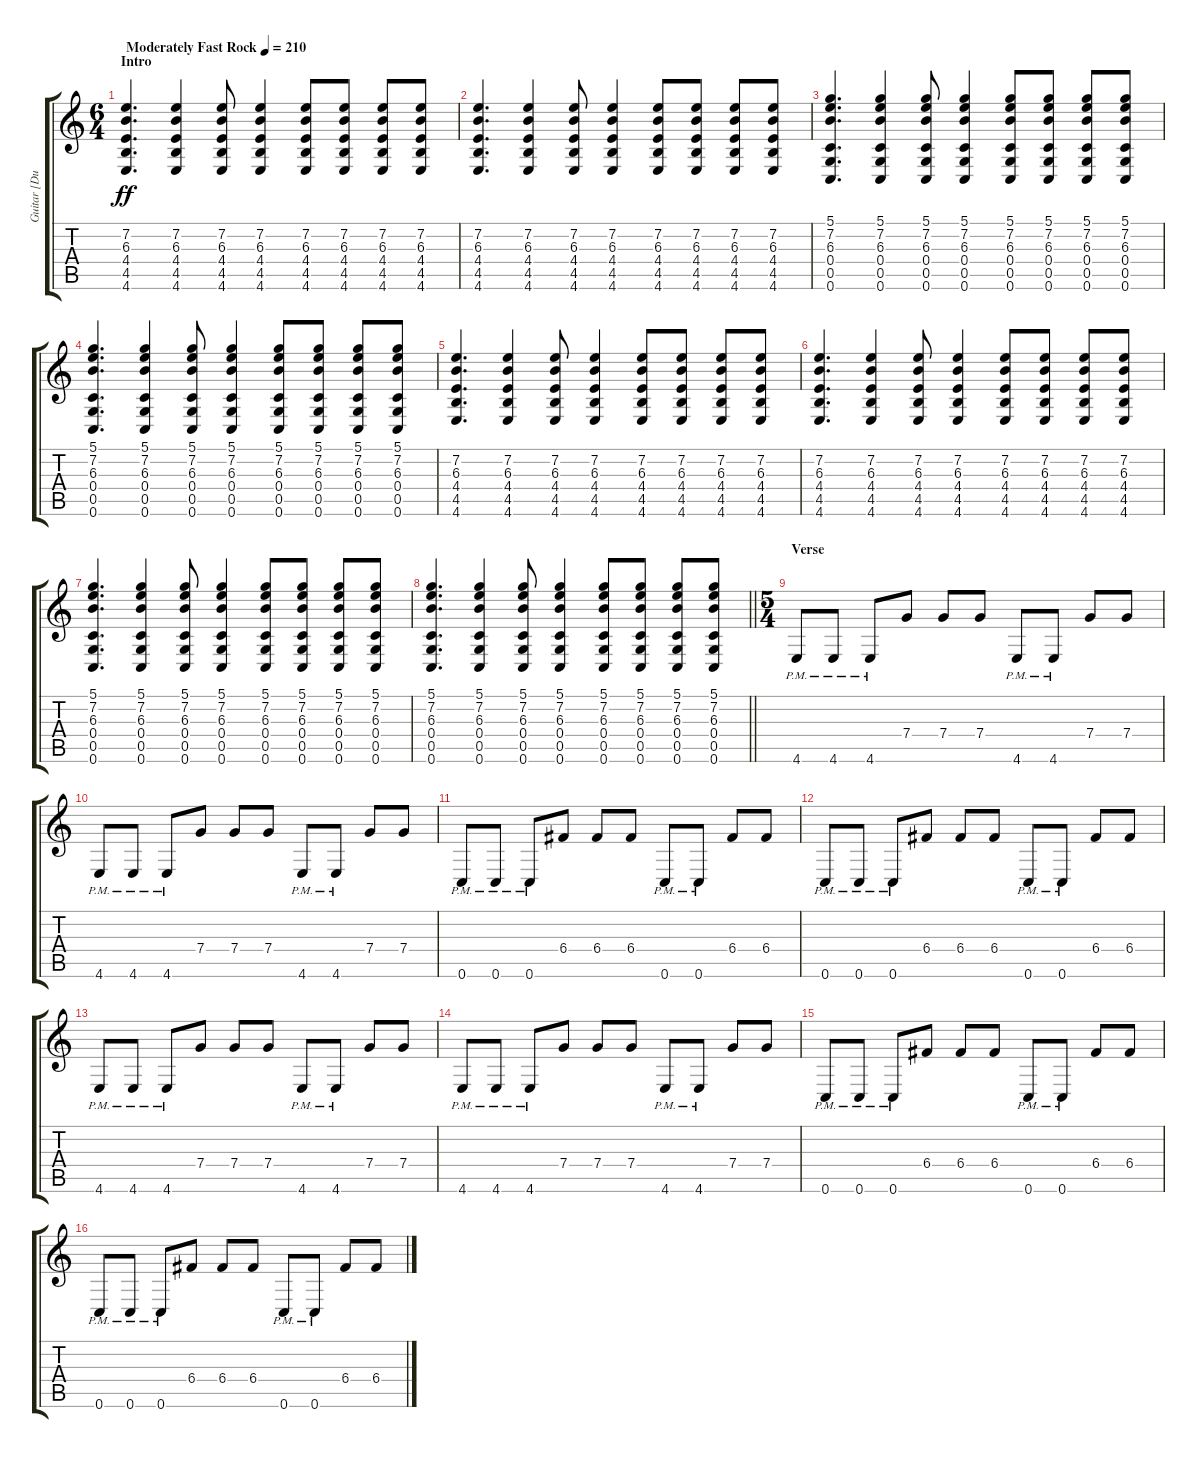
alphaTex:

\track ("Guitar [Dustin]" "Guitar [Du") {instrument distortionguitar}
\staff {score tabs}
\tuning (D4 A3 F3 C3 G2 C2) {hide}
\ts (6 4)
\section ("" "Intro")
\tempo (210 "Moderately Fast Rock")
\clef g2
\ks c
(7.2 6.3 4.4 4.5 4.6).4{d dy ff instrument distortionguitar} (7.2 6.3 4.4 4.5 4.6).4 (7.2 6.3 4.4 4.5 4.6).8 (7.2 6.3 4.4 4.5 4.6).4 (7.2 6.3 4.4 4.5 4.6).8 (7.2 6.3 4.4 4.5 4.6).8 (7.2 6.3 4.4 4.5 4.6).8 (7.2 6.3 4.4 4.5 4.6).8 |
(7.2 6.3 4.4 4.5 4.6).4{d} (7.2 6.3 4.4 4.5 4.6).4 (7.2 6.3 4.4 4.5 4.6).8 (7.2 6.3 4.4 4.5 4.6).4 (7.2 6.3 4.4 4.5 4.6).8 (7.2 6.3 4.4 4.5 4.6).8 (7.2 6.3 4.4 4.5 4.6).8 (7.2 6.3 4.4 4.5 4.6).8 |
(5.1 7.2 6.3 0.4 0.5 0.6).4{d} (5.1 7.2 6.3 0.4 0.5 0.6).4 (5.1 7.2 6.3 0.4 0.5 0.6).8 (5.1 7.2 6.3 0.4 0.5 0.6).4 (5.1 7.2 6.3 0.4 0.5 0.6).8 (5.1 7.2 6.3 0.4 0.5 0.6).8 (5.1 7.2 6.3 0.4 0.5 0.6).8 (5.1 7.2 6.3 0.4 0.5 0.6).8 |
(5.1 7.2 6.3 0.4 0.5 0.6).4{d} (5.1 7.2 6.3 0.4 0.5 0.6).4 (5.1 7.2 6.3 0.4 0.5 0.6).8 (5.1 7.2 6.3 0.4 0.5 0.6).4 (5.1 7.2 6.3 0.4 0.5 0.6).8 (5.1 7.2 6.3 0.4 0.5 0.6).8 (5.1 7.2 6.3 0.4 0.5 0.6).8 (5.1 7.2 6.3 0.4 0.5 0.6).8 |
(7.2 6.3 4.4 4.5 4.6).4{d} (7.2 6.3 4.4 4.5 4.6).4 (7.2 6.3 4.4 4.5 4.6).8 (7.2 6.3 4.4 4.5 4.6).4 (7.2 6.3 4.4 4.5 4.6).8 (7.2 6.3 4.4 4.5 4.6).8 (7.2 6.3 4.4 4.5 4.6).8 (7.2 6.3 4.4 4.5 4.6).8 |
(7.2 6.3 4.4 4.5 4.6).4{d} (7.2 6.3 4.4 4.5 4.6).4 (7.2 6.3 4.4 4.5 4.6).8 (7.2 6.3 4.4 4.5 4.6).4 (7.2 6.3 4.4 4.5 4.6).8 (7.2 6.3 4.4 4.5 4.6).8 (7.2 6.3 4.4 4.5 4.6).8 (7.2 6.3 4.4 4.5 4.6).8 |
(5.1 7.2 6.3 0.4 0.5 0.6).4{d} (5.1 7.2 6.3 0.4 0.5 0.6).4 (5.1 7.2 6.3 0.4 0.5 0.6).8 (5.1 7.2 6.3 0.4 0.5 0.6).4 (5.1 7.2 6.3 0.4 0.5 0.6).8 (5.1 7.2 6.3 0.4 0.5 0.6).8 (5.1 7.2 6.3 0.4 0.5 0.6).8 (5.1 7.2 6.3 0.4 0.5 0.6).8 |
\barLineRight lightlight
(5.1 7.2 6.3 0.4 0.5 0.6).4{d} (5.1 7.2 6.3 0.4 0.5 0.6).4 (5.1 7.2 6.3 0.4 0.5 0.6).8 (5.1 7.2 6.3 0.4 0.5 0.6).4 (5.1 7.2 6.3 0.4 0.5 0.6).8 (5.1 7.2 6.3 0.4 0.5 0.6).8 (5.1 7.2 6.3 0.4 0.5 0.6).8 (5.1 7.2 6.3 0.4 0.5 0.6).8 |
\ts (5 4)
\section ("" "Verse")
4.6{pm}.8 4.6{pm}.8 4.6{pm}.8 7.4.8 7.4.8 7.4.8 4.6{pm}.8 4.6{pm}.8 7.4.8 7.4.8 |
4.6{pm}.8 4.6{pm}.8 4.6{pm}.8 7.4.8 7.4.8 7.4.8 4.6{pm}.8 4.6{pm}.8 7.4.8 7.4.8 |
0.6{pm}.8 0.6{pm}.8 0.6{pm}.8 6.4.8 6.4.8 6.4.8 0.6{pm}.8 0.6{pm}.8 6.4.8 6.4.8 |
0.6{pm}.8 0.6{pm}.8 0.6{pm}.8 6.4.8 6.4.8 6.4.8 0.6{pm}.8 0.6{pm}.8 6.4.8 6.4.8 |
4.6{pm}.8 4.6{pm}.8 4.6{pm}.8 7.4.8 7.4.8 7.4.8 4.6{pm}.8 4.6{pm}.8 7.4.8 7.4.8 |
4.6{pm}.8 4.6{pm}.8 4.6{pm}.8 7.4.8 7.4.8 7.4.8 4.6{pm}.8 4.6{pm}.8 7.4.8 7.4.8 |
0.6{pm}.8 0.6{pm}.8 0.6{pm}.8 6.4.8 6.4.8 6.4.8 0.6{pm}.8 0.6{pm}.8 6.4.8 6.4.8 |
0.6{pm}.8 0.6{pm}.8 0.6{pm}.8 6.4.8 6.4.8 6.4.8 0.6{pm}.8 0.6{pm}.8 6.4.8 6.4.8
